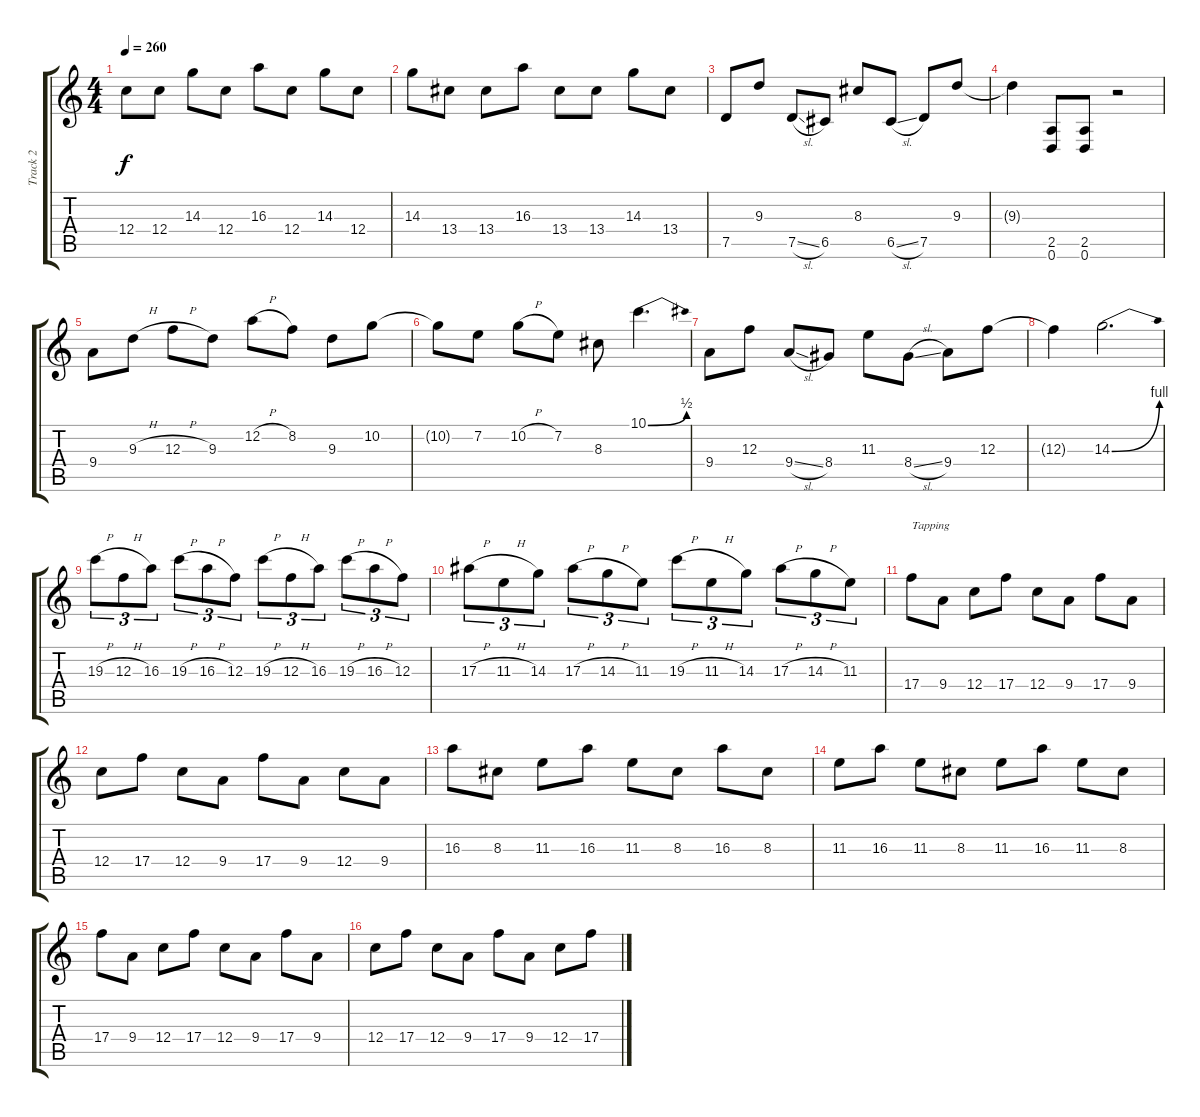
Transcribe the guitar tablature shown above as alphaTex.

\track ("Track 2" "Track 2") {instrument distortionguitar}
\staff {score tabs}
\tuning (D4 A3 F3 C3 G2 D2) {hide}
\ts (4 4)
\tempo 260
\clef g2
\ks c
12.4.8{dy f} 12.4.8 14.3.8 12.4.8 16.3.8 12.4.8 14.3.8 12.4.8 |
14.3.8 13.4.8 13.4.8 16.3.8 13.4.8 13.4.8 14.3.8 13.4.8 |
7.5.8 9.3.8 7.5{sl}.8 6.5.8 8.3.8 6.5{sl}.8 7.5.8 9.3.8 |
9.3{t}.4 (2.5 0.6).8 (2.5 0.6).8 r.2 |
9.4.8 9.3{h}.8 12.3{h}.8 9.3.8 12.2{h}.8 8.2.8 9.3.8 10.2.8 |
10.2{t}.8 7.2.8 10.2{h}.8 7.2.8 8.3.8 10.1{be (bend 0 0 60 2)}.4{d} |
9.4.8 12.3.8 9.4{sl}.8 8.4.8 11.3.8 8.4{sl}.8 9.4.8 12.3.8 |
12.3{t}.4 14.3{be (bend 0 0 60 4)}.2{d} |
19.3{h}.8{tu (3 2)} 12.3{h}.8{tu (3 2)} 16.3.8{tu (3 2)} 19.3{h}.8{tu (3 2)} 16.3{h}.8{tu (3 2)} 12.3.8{tu (3 2)} 19.3{h}.8{tu (3 2)} 12.3{h}.8{tu (3 2)} 16.3.8{tu (3 2)} 19.3{h}.8{tu (3 2)} 16.3{h}.8{tu (3 2)} 12.3.8{tu (3 2)} |
17.3{h}.8{tu (3 2)} 11.3{h}.8{tu (3 2)} 14.3.8{tu (3 2)} 17.3{h}.8{tu (3 2)} 14.3{h}.8{tu (3 2)} 11.3.8{tu (3 2)} 19.3{h}.8{tu (3 2)} 11.3{h}.8{tu (3 2)} 14.3.8{tu (3 2)} 17.3{h}.8{tu (3 2)} 14.3{h}.8{tu (3 2)} 11.3.8{tu (3 2)} |
17.4.8{txt "Tapping"} 9.4.8 12.4.8 17.4.8 12.4.8 9.4.8 17.4.8 9.4.8 |
12.4.8 17.4.8 12.4.8 9.4.8 17.4.8 9.4.8 12.4.8 9.4.8 |
16.3.8 8.3.8 11.3.8 16.3.8 11.3.8 8.3.8 16.3.8 8.3.8 |
11.3.8 16.3.8 11.3.8 8.3.8 11.3.8 16.3.8 11.3.8 8.3.8 |
17.4.8 9.4.8 12.4.8 17.4.8 12.4.8 9.4.8 17.4.8 9.4.8 |
12.4.8 17.4.8 12.4.8 9.4.8 17.4.8 9.4.8 12.4.8 17.4.8
